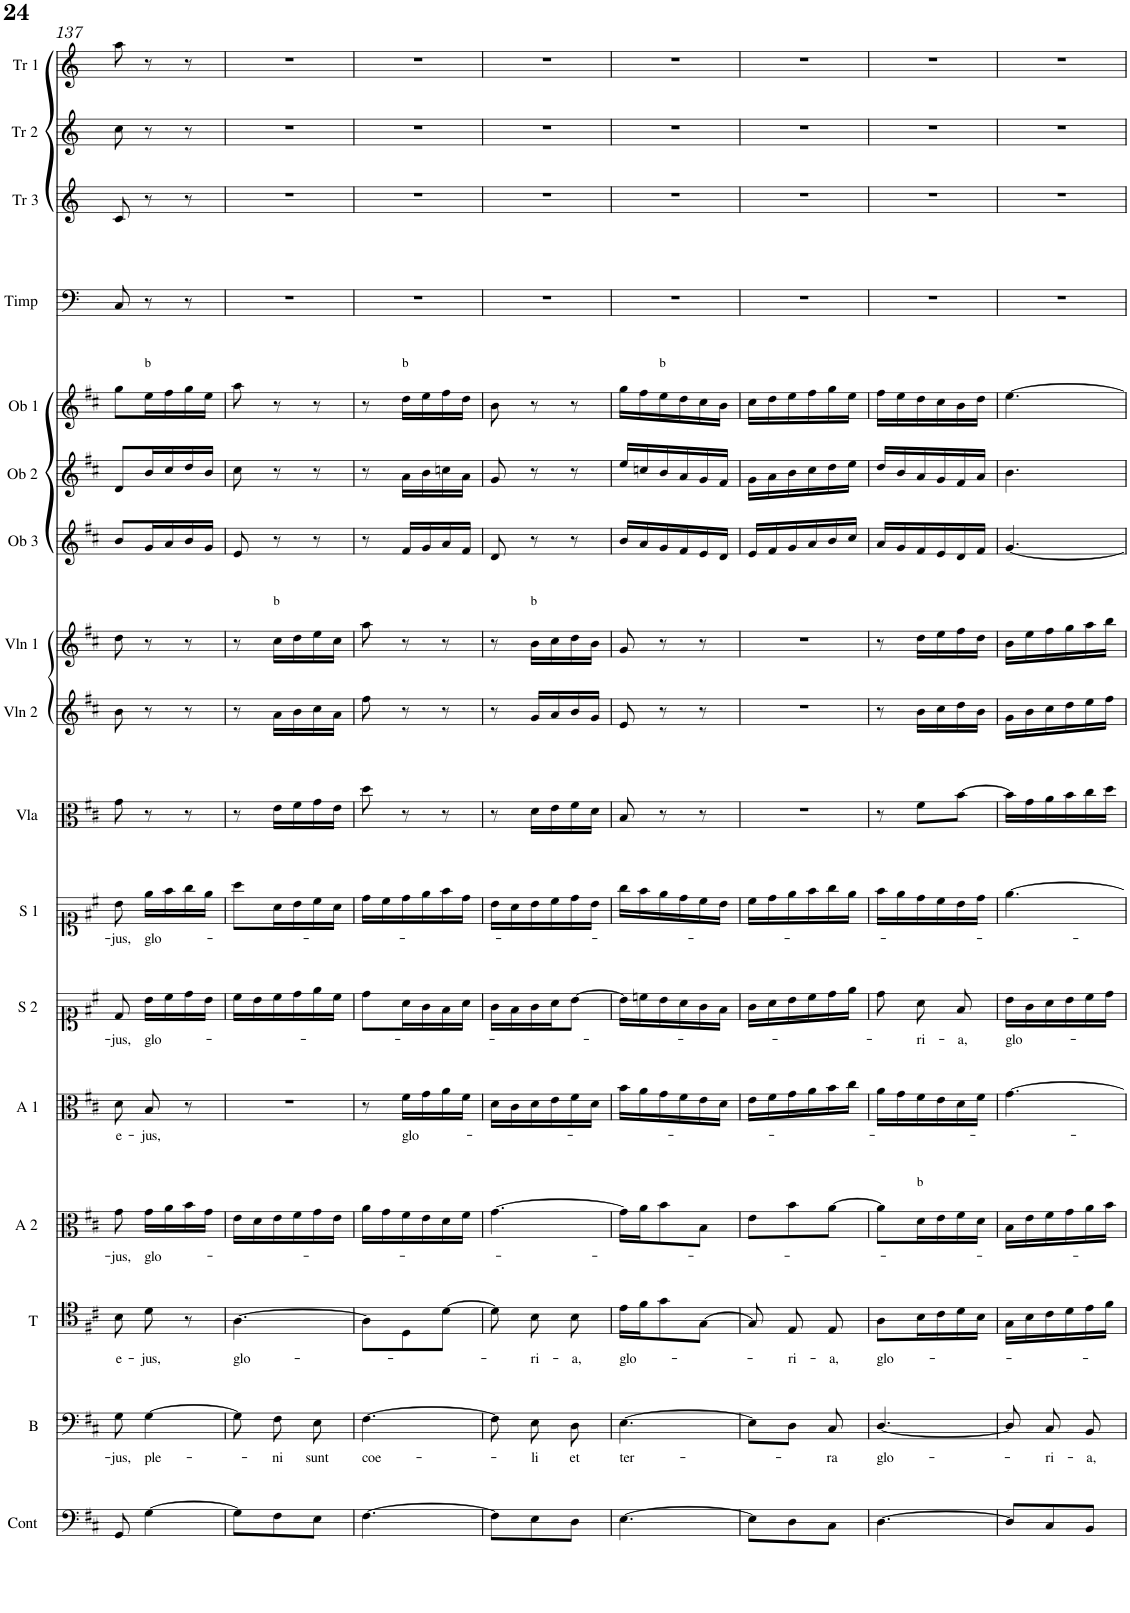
**kern	**kern	**text	**kern	**text	**kern	**text	**kern	**text	**kern	**text	**kern	**text	**kern	**kern	**kern	**kern	**kern	**kern	**kern	**kern	**kern	**kern
*part17	*part16	*part16	*part15	*part15	*part14	*part14	*part13	*part13	*part12	*part12	*part11	*part11	*part10	*part9	*part8	*part7	*part6	*part5	*part4	*part3	*part2	*part1
*staff17	*staff16	*staff16	*staff15	*staff15	*staff14	*staff14	*staff13	*staff13	*staff12	*staff12	*staff11	*staff11	*staff10	*staff9	*staff8	*staff7	*staff6	*staff5	*staff4	*staff3	*staff2	*staff1
*I"Continuo	*I"Bass	*	*I"Tenor	*	*I"Alto 2	*	*I"Alto 1	*	*I"Soprano 2	*	*I"Soprano 1	*	*I"Viola	*I"Violin 2	*I"Violin 1	*I"Oboe 3	*I"Oboe 2	*I"Oboe 1	*I"Timpani	*I"Tromba 3	*I"Tromba 2	*I"Tromba 1
*I'Cont	*I'B	*	*I'T	*	*I'A 2	*	*I'A 1	*	*I'S 2	*	*I'S 1	*	*I'Vla	*I'Vln 2	*I'Vln 1	*I'Ob 3	*I'Ob 2	*I'Ob 1	*I'Timp	*I'Tr 3	*I'Tr 2	*I'Tr 1
!!LO:PB:g=z
*clefF4	*clefF4	*	*clefC4	*	*clefC3	*	*clefC3	*	*clefC1	*	*clefC1	*	*clefC3	*clefG2	*clefG2	*clefG2	*clefG2	*clefG2	*clefF4	*clefG2	*clefG2	*clefG2
*	*	*	*	*	*	*	*	*	*	*	*	*	*	*	*	*	*	*	*Trd-1c-2	*Trd-1c-2	*Trd-1c-2	*Trd-1c-2
*k[f#c#]	*k[f#c#]	*	*k[f#c#]	*	*k[f#c#]	*	*k[f#c#]	*	*k[f#c#]	*	*k[f#c#]	*	*k[f#c#]	*k[f#c#]	*k[f#c#]	*k[f#c#]	*k[f#c#]	*k[f#c#]	*k[]	*k[]	*k[]	*k[]
*M3/8	*M3/8	*	*M3/8	*	*M3/8	*	*M3/8	*	*M3/8	*	*M3/8	*	*M3/8	*M3/8	*M3/8	*M3/8	*M3/8	*M3/8	*M3/8	*M3/8	*M3/8	*M3/8
=137	=137	=137	=137	=137	=137	=137	=137	=137	=137	=137	=137	=137	=137	=137	=137	=137	=137	=137	=137	=137	=137	=137
!	!	!LO:LY:b	!	!LO:LY:b	!	!LO:LY:b	!	!LO:LY:b	!	!LO:LY:b	!	!LO:LY:b	!	!	!	!	!	!	!	!	!	!
8GG/	8G\	-jus,	8B\	e-	8g\	-jus,	8d\	e-	8d/	-jus,	8b\	-jus,	8g\	8b\	8dd\	8b/L	8d/L	8gg\L	8C/	8c/	8cc\	8aa\
!	!	!	!	!	!	!	!	!	!	!	!	!	!	!	!	!	!	!LO:TX:a:t=b	!	!	!	!
!	!	!LO:LY:b	!	!LO:LY:b	!	!LO:LY:b	!	!LO:LY:b	!	!LO:LY:b	!	!LO:LY:b	!	!	!	!	!	!	!	!	!	!
[4G\	[4G\	ple-	8d\	-jus,	16g\LL	glo-	8B/	-jus,	16b\LL	glo-	16ee\LL	glo-	8r	8r	8r	16g/L	16b/L	16ee\L	8r	8r	8r	8r
.	.	.	.	.	16a\	.	.	.	16cc#\	.	16ff#\	.	.	.	.	16a/	16cc#/	16ff#\	.	.	.	.
.	.	.	8r	.	16b\	.	8r	.	16dd\	.	16gg\	.	8r	8r	8r	16b/	16dd/	16gg\	8r	8r	8r	8r
.	.	.	.	.	16g\JJ	.	.	.	16b\JJ	.	16ee\JJ	.	.	.	.	16g/JJ	16b/JJ	16ee\JJ	.	.	.	.
=138	=138	=138	=138	=138	=138	=138	=138	=138	=138	=138	=138	=138	=138	=138	=138	=138	=138	=138	=138	=138	=138	=138
!	!	!	!	!LO:LY:b	!	!	!	!	!	!	!	!	!	!	!	!	!	!	!	!	!	!
8G\L]	8G\]	.	[4.A\	glo-	16e\LL	.	4.r	.	16cc#\LL	.	8aa\L	.	8r	8r	8r	8e/	8cc#\	8aa\	4.r	4.r	4.r	4.r
.	.	.	.	.	16d\	.	.	.	16b\	.	.	.	.	.	.	.	.	.	.	.	.	.
!	!	!	!	!	!	!	!	!	!	!	!	!	!	!	!LO:TX:a:t=b	!	!	!	!	!	!	!
!	!	!LO:LY:b	!	!	!	!	!	!	!	!	!	!	!	!	!	!	!	!	!	!	!	!
8F#\	8F#\	-ni	.	.	16e\	.	.	.	16cc#\	.	16a\L	.	16e\LL	16a\LL	16cc#\LL	8r	8r	8r	.	.	.	.
.	.	.	.	.	16f#\	.	.	.	16dd\	.	16b\	.	16f#\	16b\	16dd\	.	.	.	.	.	.	.
!	!	!LO:LY:b	!	!	!	!	!	!	!	!	!	!	!	!	!	!	!	!	!	!	!	!
8E\J	8E\	sunt	.	.	16g\	.	.	.	16ee\	.	16cc#\	.	16g\	16cc#\	16ee\	8r	8r	8r	.	.	.	.
.	.	.	.	.	16e\JJ	.	.	.	16cc#\JJ	.	16a\JJ	.	16e\JJ	16a\JJ	16cc#\JJ	.	.	.	.	.	.	.
=139	=139	=139	=139	=139	=139	=139	=139	=139	=139	=139	=139	=139	=139	=139	=139	=139	=139	=139	=139	=139	=139	=139
!	!	!LO:LY:b	!	!	!	!	!	!	!	!	!	!	!	!	!	!	!	!	!	!	!	!
[4.F#\	[4.F#\	coe-	8A\L]	.	16a\LL	.	8r	.	8dd\L	.	16dd\LL	.	8dd\	8ff#\	8aa\	8r	8r	8r	4.r	4.r	4.r	4.r
.	.	.	.	.	16g\	.	.	.	.	.	16cc#\	.	.	.	.	.	.	.	.	.	.	.
!	!	!	!	!	!	!	!	!	!	!	!	!	!	!	!	!	!	!LO:TX:a:t=b	!	!	!	!
!	!	!	!	!	!	!	!	!LO:LY:b	!	!	!	!	!	!	!	!	!	!	!	!	!	!
.	.	.	8D\	.	16f#\	.	16f#\LL	glo-	16a\L	.	16dd\	.	8r	8r	8r	16f#/LL	16a\LL	16dd\LL	.	.	.	.
.	.	.	.	.	16e\	.	16g\	.	16g\	.	16ee\	.	.	.	.	16g/	16b\	16ee\	.	.	.	.
.	.	.	[8d\J	.	16d\	.	16a\	.	16f#\	.	16ff#\	.	8r	8r	8r	16a/	16ccn\	16ff#\	.	.	.	.
.	.	.	.	.	16f#\JJ	.	16f#\JJ	.	16a\JJ	.	16dd\JJ	.	.	.	.	16f#/JJ	16a\JJ	16dd\JJ	.	.	.	.
=140	=140	=140	=140	=140	=140	=140	=140	=140	=140	=140	=140	=140	=140	=140	=140	=140	=140	=140	=140	=140	=140	=140
8F#\L]	8F#\]	.	8d\]	.	[4.g\	.	16d\LL	.	16g\LL	.	16b\LL	.	8r	8r	8r	8d/	8g/	8b\	4.r	4.r	4.r	4.r
.	.	.	.	.	.	.	16c#\	.	16f#\	.	16a\	.	.	.	.	.	.	.	.	.	.	.
!	!	!	!	!	!	!	!	!	!	!	!	!	!	!	!LO:TX:a:t=b	!	!	!	!	!	!	!
!	!	!LO:LY:b	!	!LO:LY:b	!	!	!	!	!	!	!	!	!	!	!	!	!	!	!	!	!	!
8E\	8E\	-li	8B\	-ri-	.	.	16d\	.	16g\	.	16b\	.	16d\LL	16g/LL	16b\LL	8r	8r	8r	.	.	.	.
.	.	.	.	.	.	.	16e\	.	16a\J	.	16cc#\	.	16e\	16a/	16cc#\	.	.	.	.	.	.	.
!	!	!LO:LY:b	!	!LO:LY:b	!	!	!	!	!	!	!	!	!	!	!	!	!	!	!	!	!	!
8D\J	8D\	et	8B\	-a,	.	.	16f#\	.	[8b\J	.	16dd\	.	16f#\	16b/	16dd\	8r	8r	8r	.	.	.	.
.	.	.	.	.	.	.	16d\JJ	.	.	.	16b\JJ	.	16d\JJ	16g/JJ	16b\JJ	.	.	.	.	.	.	.
=141	=141	=141	=141	=141	=141	=141	=141	=141	=141	=141	=141	=141	=141	=141	=141	=141	=141	=141	=141	=141	=141	=141
!	!	!LO:LY:b	!	!LO:LY:b	!	!	!	!	!	!	!	!	!	!	!	!	!	!	!	!	!	!
[4.E\	[4.E\	ter-	16e\LL	glo-	16g\LL]	.	16b\LL	.	16b\LL]	.	16gg\LL	.	8B/	8e/	8g/	16b/LL	16ee/LL	16gg\LL	4.r	4.r	4.r	4.r
.	.	.	16f#\J	.	16a\J	.	16a\	.	16ccn\	.	16ff#\	.	.	.	.	16a/	16ccn/	16ff#\	.	.	.	.
!	!	!	!	!	!	!	!	!	!	!	!	!	!	!	!	!	!	!LO:TX:a:t=b	!	!	!	!
.	.	.	8g\	.	8b\	.	16g\	.	16b\	.	16ee\	.	8r	8r	8r	16g/	16b/	16ee\	.	.	.	.
.	.	.	.	.	.	.	16f#\	.	16a\	.	16dd\	.	.	.	.	16f#/	16a/	16dd\	.	.	.	.
.	.	.	[8G\J	.	8B\J	.	16e\	.	16g\	.	16cc#\	.	8r	8r	8r	16e/	16g/	16cc#\	.	.	.	.
.	.	.	.	.	.	.	16d\JJ	.	16f#\JJ	.	16b\JJ	.	.	.	.	16d/JJ	16f#/JJ	16b\JJ	.	.	.	.
=142	=142	=142	=142	=142	=142	=142	=142	=142	=142	=142	=142	=142	=142	=142	=142	=142	=142	=142	=142	=142	=142	=142
8E\L]	8E\L]	.	8G/]	.	8e\L	.	16e\LL	.	16g\LL	.	16cc#\LL	.	4.r	4.r	4.r	16e/LL	16g\LL	16cc#\LL	4.r	4.r	4.r	4.r
.	.	.	.	.	.	.	16f#\	.	16a\	.	16dd\	.	.	.	.	16f#/	16a\	16dd\	.	.	.	.
!	!	!	!	!LO:LY:b	!	!	!	!	!	!	!	!	!	!	!	!	!	!	!	!	!	!
8D\	8D\J	.	8E/	-ri-	8b\	.	16g\	.	16b\	.	16ee\	.	.	.	.	16g/	16b\	16ee\	.	.	.	.
.	.	.	.	.	.	.	16a\	.	16cc#\	.	16ff#\	.	.	.	.	16a/	16cc#\	16ff#\	.	.	.	.
!	!	!LO:LY:b	!	!LO:LY:b	!	!	!	!	!	!	!	!	!	!	!	!	!	!	!	!	!	!
8C#\J	8C#/	-ra	8E/	-a,	[8a\J	.	16b\	.	16dd\	.	16gg\	.	.	.	.	16b/	16dd\	16gg\	.	.	.	.
.	.	.	.	.	.	.	16cc#\JJ	.	16ee\JJ	.	16ee\JJ	.	.	.	.	16cc#/JJ	16ee\JJ	16ee\JJ	.	.	.	.
=143	=143	=143	=143	=143	=143	=143	=143	=143	=143	=143	=143	=143	=143	=143	=143	=143	=143	=143	=143	=143	=143	=143
!	!	!LO:LY:b	!	!LO:LY:b	!	!	!	!	!	!	!	!	!	!	!	!	!	!	!	!	!	!
[4.D\	[4.D/	glo-	8A\L	glo-	8a\L]	.	16a\LL	.	8dd\	.	16ff#\LL	.	8r	8r	8r	16a/LL	16dd/LL	16ff#\LL	4.r	4.r	4.r	4.r
.	.	.	.	.	.	.	16g\	.	.	.	16ee\	.	.	.	.	16g/	16b/	16ee\	.	.	.	.
!	!	!	!	!	!LO:TX:a:t=b	!	!	!	!	!	!	!	!	!	!	!	!	!	!	!	!	!
!	!	!	!	!	!	!	!	!	!	!LO:LY:b	!	!	!	!	!	!	!	!	!	!	!	!
.	.	.	16B\L	.	16d\L	.	16f#\	.	8a\	-ri-	16dd\	.	8f#\L	16b\LL	16dd\LL	16f#/	16a/	16dd\	.	.	.	.
.	.	.	16c#\	.	16e\	.	16e\	.	.	.	16cc#\	.	.	16cc#\	16ee\	16e/	16g/	16cc#\	.	.	.	.
!	!	!	!	!	!	!	!	!	!	!LO:LY:b	!	!	!	!	!	!	!	!	!	!	!	!
.	.	.	16d\	.	16f#\	.	16d\	.	8f#/	-a,	16b\	.	[8b\J	16dd\	16ff#\	16d/	16f#/	16b\	.	.	.	.
.	.	.	16B\JJ	.	16d\JJ	.	16f#\JJ	.	.	.	16dd\JJ	.	.	16b\JJ	16dd\JJ	16f#/JJ	16a/JJ	16dd\JJ	.	.	.	.
=144	=144	=144	=144	=144	=144	=144	=144	=144	=144	=144	=144	=144	=144	=144	=144	=144	=144	=144	=144	=144	=144	=144
!	!	!	!	!	!	!	!	!	!	!LO:LY:b	!	!	!	!	!	!	!	!	!	!	!	!
8D/L]	8D/]	.	16G\LL	.	16B\LL	.	[4.g\	.	16b\LL	glo-	[4.ee\	.	16b\LL]	16g\LL	16b\LL	[4.g/	4.b\	[4.ee\	4.r	4.r	4.r	4.r
.	.	.	16B\	.	16e\	.	.	.	16g\	.	.	.	16g\	16b\	16ee\	.	.	.	.	.	.	.
!	!	!LO:LY:b	!	!	!	!	!	!	!	!	!	!	!	!	!	!	!	!	!	!	!	!
8C#/	8C#/	-ri-	16c#\	.	16f#\	.	.	.	16a\	.	.	.	16a\	16cc#\	16ff#\	.	.	.	.	.	.	.
.	.	.	16d\	.	16g\	.	.	.	16b\	.	.	.	16b\	16dd\	16gg\	.	.	.	.	.	.	.
!	!	!LO:LY:b	!	!	!	!	!	!	!	!	!	!	!	!	!	!	!	!	!	!	!	!
8BB/J	8BB/	-a,	16e\	.	16a\	.	.	.	16cc#\	.	.	.	16cc#\	16ee\	16aa\	.	.	.	.	.	.	.
.	.	.	16f#\JJ	.	16b\JJ	.	.	.	16dd\JJ	.	.	.	16dd\JJ	16ff#\JJ	16bb\JJ	.	.	.	.	.	.	.
=	=	=	=	=	=	=	=	=	=	=	=	=	=	=	=	=	=	=	=	=	=	=
*-	*-	*-	*-	*-	*-	*-	*-	*-	*-	*-	*-	*-	*-	*-	*-	*-	*-	*-	*-	*-	*-	*-
